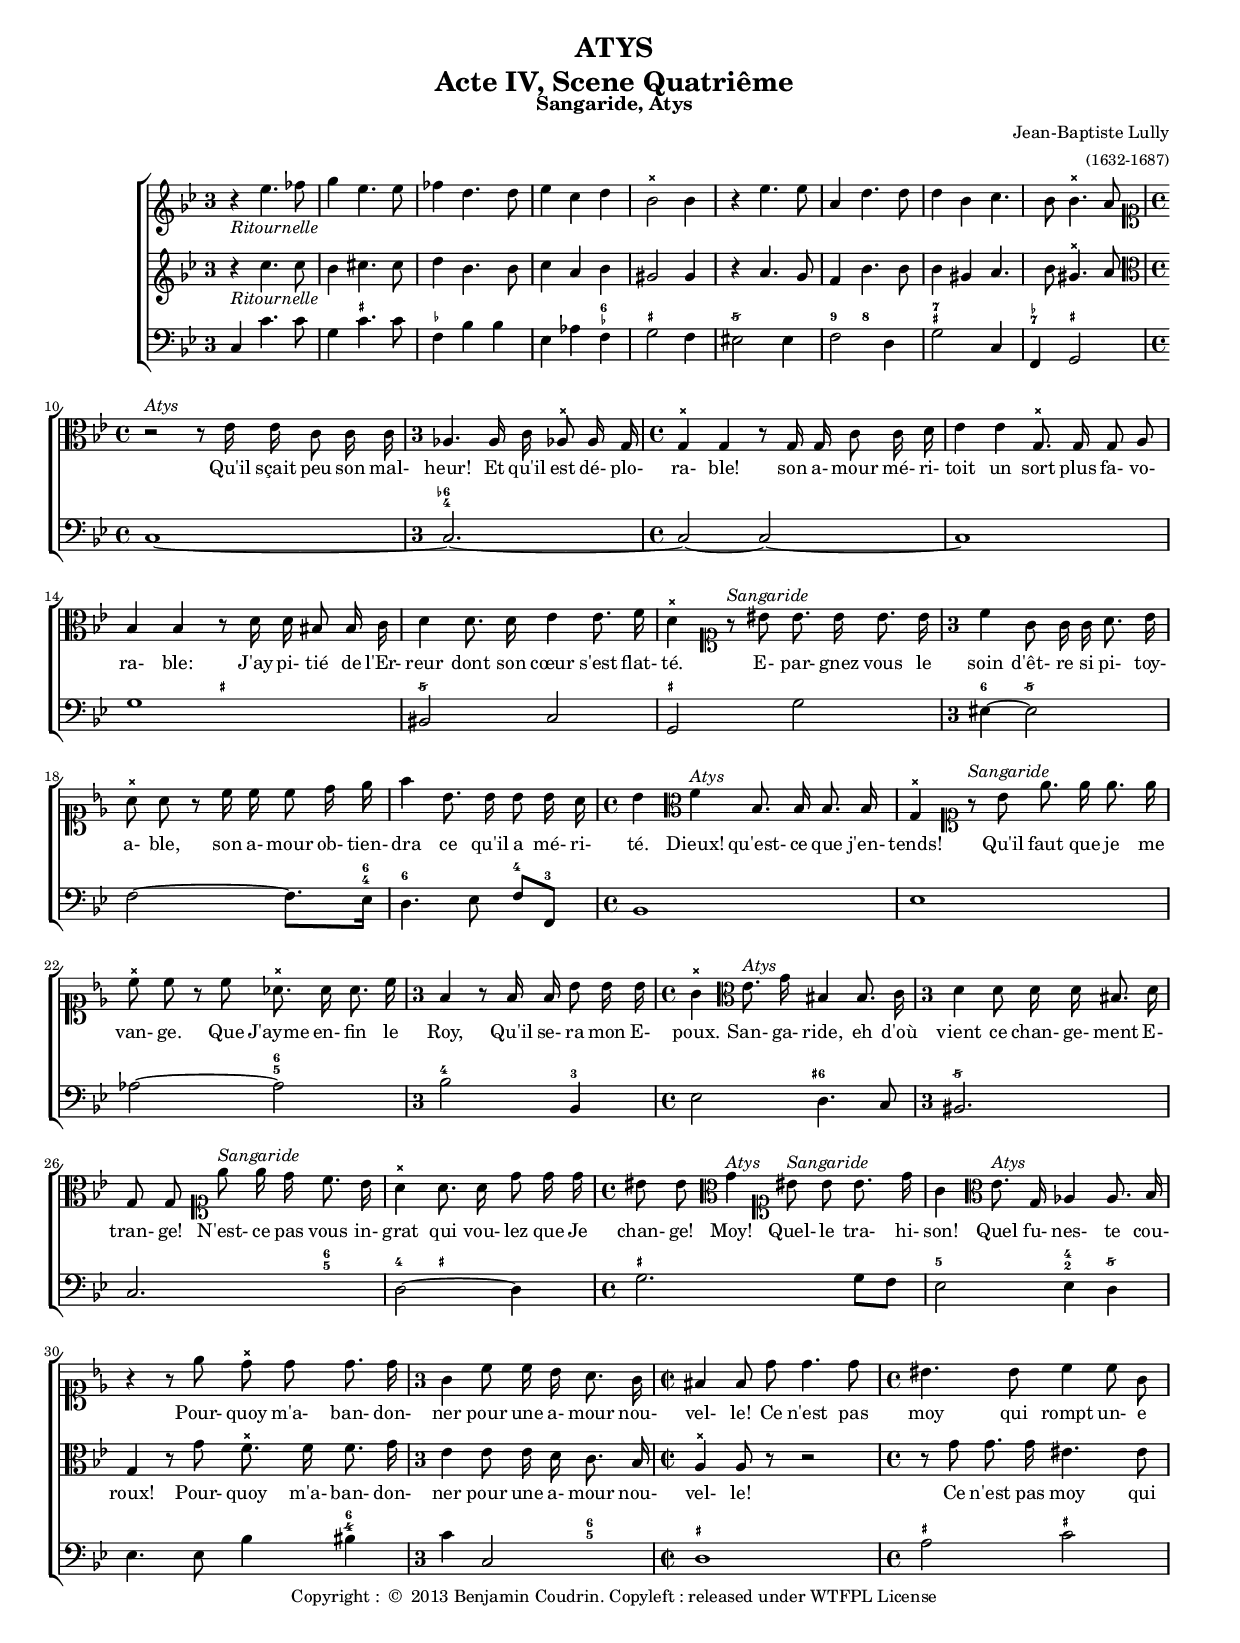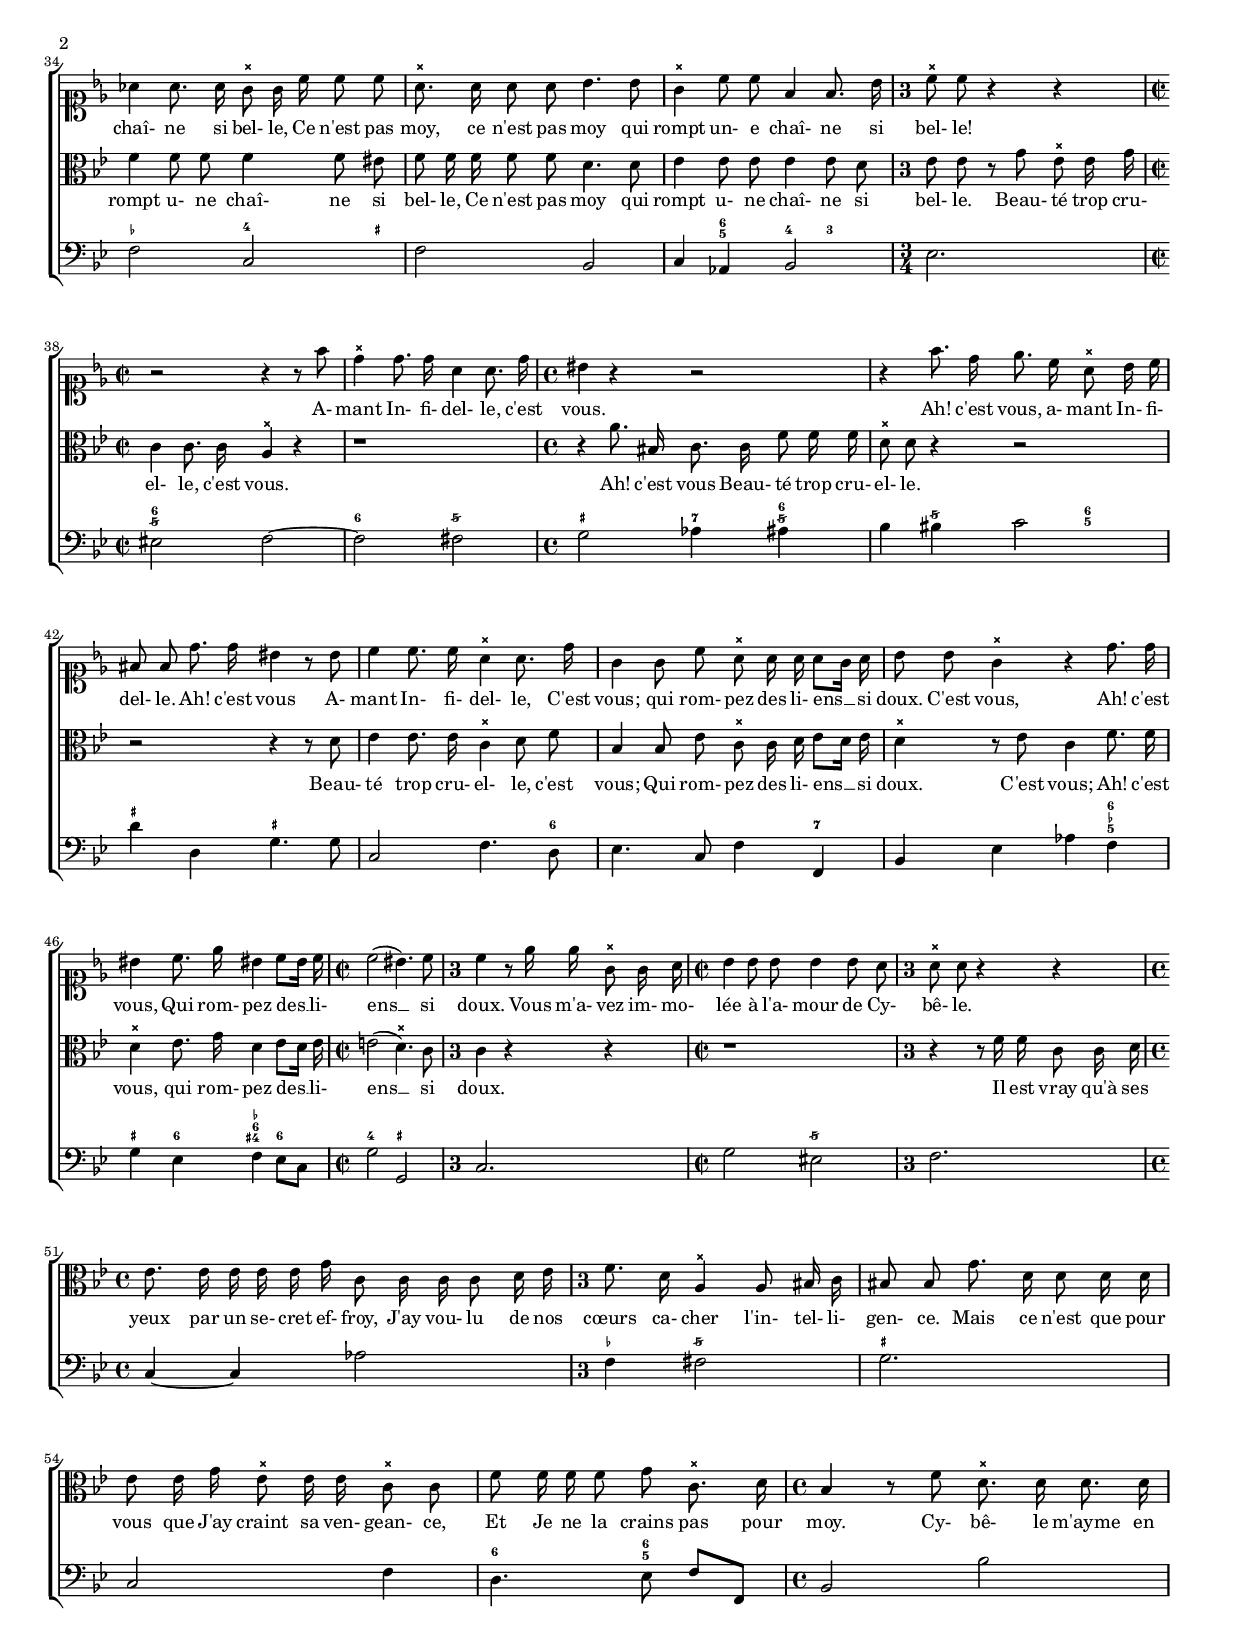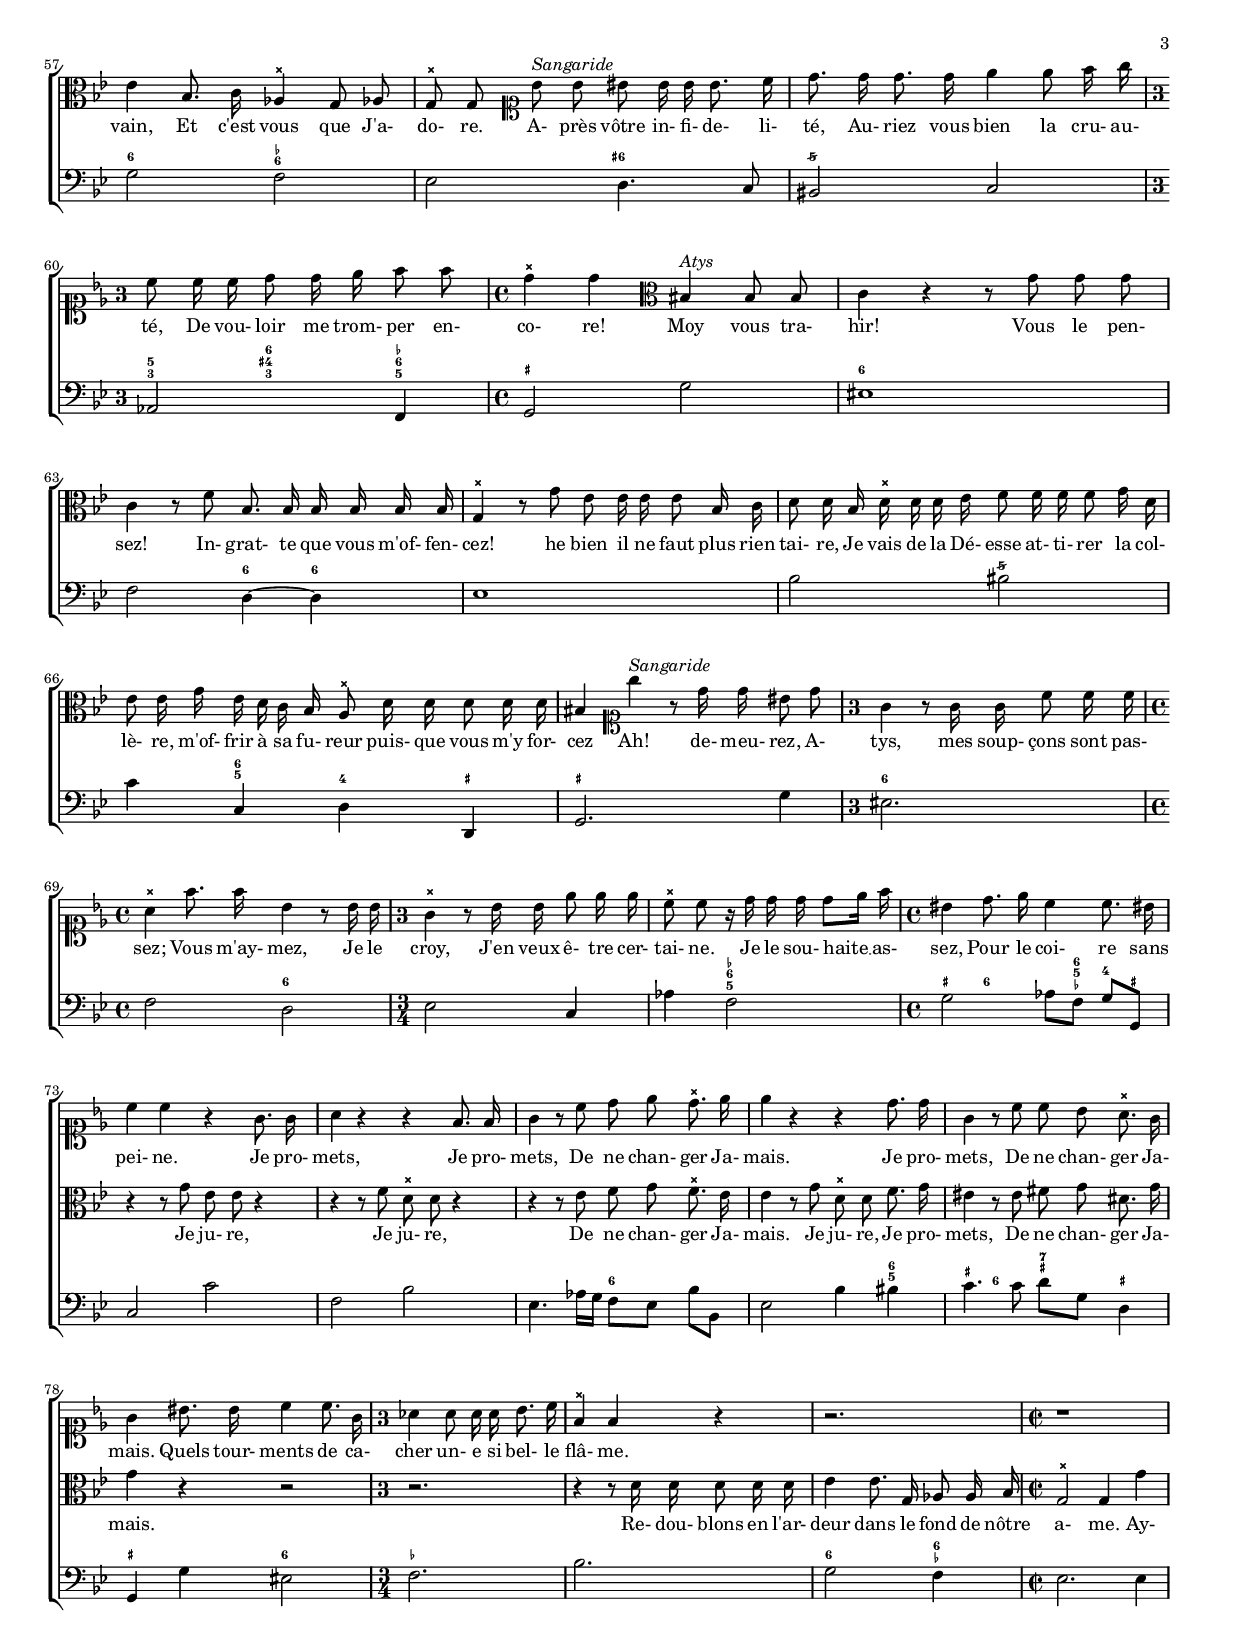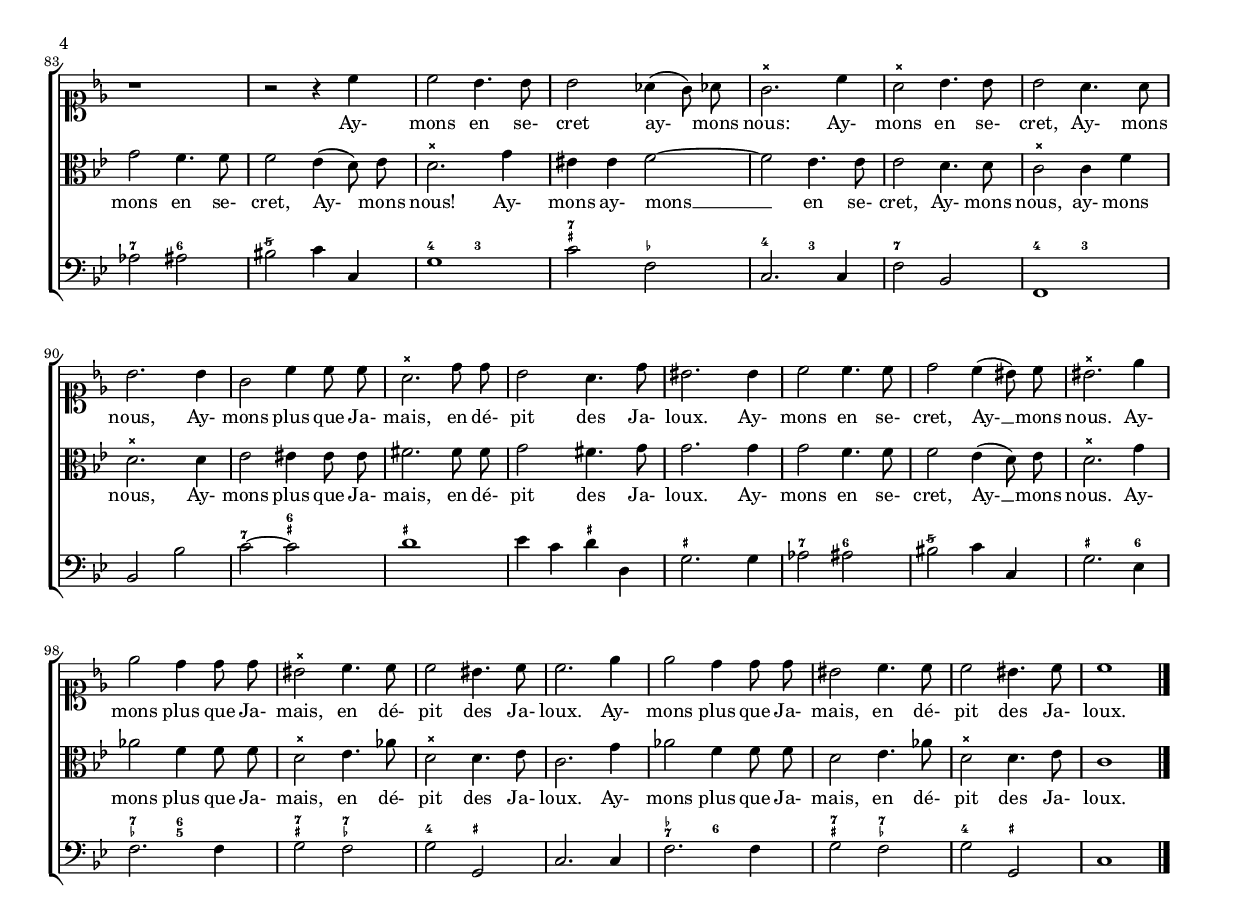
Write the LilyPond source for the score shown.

%%  acte4sc4.ly
%%  This file is part of the Earlilypond project
%% 
%%  Copyright (c) 2013 Benjamin Coudrin <benjamin.coudrin@gmail.com>
%%                All Rights Reserved
%%
%%  This program is free software. It comes without any warranty, to
%%  the extent permitted by applicable law. You can redistribute it
%%  and/or modify it under the terms of the Do What The Fuck You Want
%%  To Public License, Version 2, as published by Sam Hocevar. See
%%  http://sam.zoy.org/wtfpl/COPYING for more details.

\version "2.14.2"

#(set-default-paper-size "a4")
#(set-global-staff-size 15)

\paper {
  line-width    = 188\mm
  left-margin   = 10\mm
  top-margin    = 10\mm
  bottom-margin = 20\mm
  ragged-last-bottom = ##t 
  ragged-bottom = ##f
  annotate-spacing = ##f
  page-breaking = #ly:page-turn-breaking
  #(define page-breaking ly:page-turn-breaking)
}

\layout {
  \context {
    \RemoveEmptyStaffContext
  }
}

\header {
  title = \markup \center-column {"ATYS" \concat {"Acte IV, Scene Quatri" \char ##x00EA "me" }}
  subtitle = \markup \center-column { "Sangaride, Atys" }
  composer =  \markup \right-column { "Jean-Baptiste Lully" \small "(1632-1687)" }
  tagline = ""
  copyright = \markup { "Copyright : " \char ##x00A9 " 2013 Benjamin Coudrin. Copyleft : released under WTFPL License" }
}

\include "../../../3rdParty/Viole/ornements-viole.ly"
%% mensuation.ly
%% Author : Benjamin Coudrin, 2013

ter = {
  \override Staff.TimeSignature.style = #'single-digit
  \time 3/4
}

deux = {
  \override Staff.TimeSignature.style = #'single-digit
  \time 2/2
}

bin = {
  \override Staff.TimeSignature.style = #'default
  \time 4/4
}

bla = {
  \override Staff.TimeSignature.style = #'default
  \time 2/2
}

blater = {
  \once \override Staff.TimeSignature.stencil = #ly:text-interface::print 
  \once \override Staff.TimeSignature.text =
    #(markup (#:line ((markup (#:musicglyph "timesig.C22")
                              (#:raise -0.8 #:musicglyph "three")))
               ))
  \time 3/4
}


%% PREMIER DESSUS %%%%%%%%%%%%%%%%%%%%%%%%%%%%%%%%%%%%%%%%%%%%%%%%%%
premdessus = {
  \clef french
  \key g \minor
  \ter
  \relative c''' {
    r4_\markup{\italic{Ritournelle}}
    g4. aes8			| % 1
    bes4 g4. g8			| % 2
    aes4 f4. f8			| % 3
    g4 ees f			| % 4
    \vxmordant d2 d4		| % 5
    r g4. g8			| % 6
    c,4 f4. f8			| % 7
    f4 d ees4.			  % 8
    d8 \vxmordant d4. c8	| % 9
    \break
    
    \autoBeamOff
    \clef soprano
    \bin
    r1 r2. r1 r1 r1 r1 r1 r2.
    r2. r2. r1 r1 r1 r2. r1
    r2. r2. r2. r1 r1
    \break
    
    r4 r8 ees8 \vxmordant d d d8. d16
    \ter g,4 c8 c16 bes a8. g16
    \bla fis4 f8 d' d4. d8
    \bin bis4. bes8 c4 c8 g
    aes4 a8. a16 \vxmordant g8 g16 c c8 c
    \vxmordant a8. a16 a8 a bes4. bes8
    \vxmordant g4 c8 c f,4 f8. bes16
    \ter \vxmordant c8 c r4 r
    \bla r2 r4 r8 f8
    \vxmordant d4 d8. d16 a4 a8. d16
    \bin bis4 r4 r2
    r4 f'8. d16 ees8. c16 \vxmordant a8 bes16 c
    fis,8 f d'8. d16 bis4 r8 bes
    c4 c8. c16 \vxmordant a4 a8. d16
    g,4 g8 c \vxmordant a a16 a a8 [g16] a
    bes8 bes \vxmordant g4 r d'8. d16
    bis4 c8. ees16 bis4 c8 [bes16] c
    \bla c2 (bis4.) c8
    \ter c4 r8 ees16 ees \vxmordant g,8 g16 a
    \bla bes4 bes8 bes bes4 bes8 a
    \ter \vxmordant a8 a r4 r
    \bin r1 r2. r2. r2. r2.
    r1 r1 r1 r1
    r2. r1 r1 r1 r1 r1 r1 r1
    r2.
    
    \bin \vxmordant a4 f'8. f16 bes,4 r8 bes16 bes
    \ter \vxmordant g4 r8 bes16 bes ees8 ees16 ees
    \vxmordant c8 c r16 d d d d8 [ees16] f
    \bin bis,4 d8. ees16 c4 c8. bis16
    \break
    
    c4 c r g8. g16
    a4 r4 r4 f8. f16
    g4 r8 c8 d ees \vxmordant d8. ees16
    ees4 r r d8. d16
    g,4 r8 c c bes8 \vxmordant a8. g16
    g4 bis8. bes16 c4 c8. g16
    \ter aes4 a8 a16 a bes8. c16
    \vxmordant f,4 f r
    r2. \bla r1 r1
    r2 r4 c'4
    c2 bes4. bes8
    bes2 aes4 (g8) aes
    \vxmordant g2. c4
    \vxmordant a2 bes4. bes8
    bes2 a4. a8
    bes2. bes4
    g2 c4 c8 c
    \vxmordant a2. d8 d
    bes2 a4. d8
    bis2. bes4
    c2 c4. c8
    d2 c4 (bis8) c
    \vxmordant bis2. ees4
    ees2 d4 d8 d
    \vxmordant bis2 c4. c8
    c2 bis4. c8
    c2. ees4
    ees2 d4 d8 d
    bis2 c4. c8
    c2 bis4. c8
    c1
  }
}

lyrun = \lyricmode {
  % Ritournelle
  _ _ _ _ _ _ _ _ _ _ _ _ _ _ _ _ _ _ _ _ _ _ _ _
  Pour- quoy m'a- ban- don- ner
  pour une a- mour nou- vel- le!
  Ce n'est pas moy qui rompt un- e
  \markup{\concat{cha \char ##x00EE -}} ne
  si bel- le,
  Ce n'est pas moy, ce n'est pas moy
  qui rompt un- e
  \markup{\concat{cha \char ##x00EE -}} ne
  si bel- le!
  A- mant In- fi- del- le, c'est vous.
  Ah! c'est vous, a- mant In- fi- del- le.
  Ah! c'est vous A- mant In- fi- del- le,
  C'est vous; qui rom- pez des li- ens __ si doux.
  C'est vous, Ah! c'est vous,
  Qui rom- pez des __ li- ens __ si doux.
  Vous m'a- vez im- mo- lée à l'a- mour de
  Cy- \markup{\concat{b \char ##x00EA -}} le.
  
  sez; Vous m'ay- mez,
  Je le croy, J'en veux
  \markup{\concat{\char ##x00EA -}} tre
  cer- tai- ne.
  Je le sou- haite __ as- sez,
  Pour le coi- re sans pei- ne.
  Je pro- mets, Je pro- mets,
  De ne chan- ger Ja- mais.
  Je pro- mets, De ne chan- ger Ja- mais.
  Quels tour- ments de ca- cher un- e si bel- le 
  \markup{\concat{fl \char ##x00E2 -}} me.
  Ay- mons en se- cret ay- mons nous:
  Ay- mons en se- cret, Ay- mons nous,
  Ay- mons plus que Ja- mais,
  en dé- pit des Ja- loux.
  Ay- mons en se- cret, Ay- __ mons nous.
  Ay- mons plus que Ja- mais,
  en dé- pit des Ja- loux.
  Ay- mons plus que Ja- mais,
  en dé- pit des Ja- loux.
}

%% SECOND DESSUS  %%%%%%%%%%%%%%%%%%%%%%%%%%%%%%%%%%%%%%%%%%%%%%%%%%
secdessus = {
  \clef french
  \key g \minor
  \ter
  \relative c'' {
    r4_\markup{\italic{Ritournelle}}
    ees4. ees8 			| % 1
    d4 eis4. ees8		| % 2
    f4 d4. d8			| % 3
    ees4 c d			| % 4
    bis2 bes4			| % 5
    r c4. bes8			| % 6
    a4 d4. d8			| % 7
    d4 bis c4.			  % 8
    d8 \vxmordant bis4. c8	| % 9
    
    \autoBeamOff
    \clef alto
    \bin r2^\markup{\italic{Atys}}
    r8 ees,16 ees c8 c16 c
    \ter aes4. a16 c \vxmordant aes8 a16 g
    \bin \vxmordant g4 g r8 g16 g c8 c16 d
    ees4 ees \vxmordant g,8. g16 g8 a
    bes4 bes r8 d16 d bis8 bes16 c
    d4 d8. d16 ees4 ees8. f16
    \vxmordant d4
    
    \clef soprano
    r8^\markup{\italic{Sangaride}}
    bis'8 bes8. bes16 bes8. bes16
    \ter c4 g8 g16 g a8. bes16
    \vxmordant a8 a r c16 c c8 d16 ees
    f4 bes,8. bes16 bes8 bes16 a
    \bin bes4
    
    \clef alto
    f4^\markup{\italic{Atys}}
    bes,8. bes16 bes8. bes16
    \vxmordant g4
    
    \clef soprano
    r8^\markup{\italic{Sangaride}}
    bes'8 ees8. ees16 ees8. ees16
    \vxmordant c8 c r c
    \vxmordant aes8. a16 a8. c16
    \ter f,4 r8 f16 f bes8 bes16 bes
    \bin \vxmordant g4
    
    \clef alto
    ees8.^\markup{\italic{Atys}}
    g16 bis,4 bes8. c16
    \ter d4 d8 d16 d bis8. d16
    g,8 g
  
    \clef soprano
    ees''8^\markup{\italic{Sangaride}}
    ees16 d c8. bes16
    \vxmordant a4 a8. a16
    d8 d16 d
    \bin bis8 bes
    
    \clef alto
    g4^\markup{\italic{Atys}}
    
    \clef soprano
    bis8^\markup{\italic{Sangaride}}
    bes bes8. d16
    g,4
    
    \clef alto
    ees8.^\markup{\italic{Atys}} g,16
    aes4 a8. bes16
    g4 r8 g'8 \vxmordant f8. f16 f8. g16
    \ter ees4 ees8 ees16 d c8. bes16
    \bla \vxmordant a4 a8 r r2
    \bin r8 g'8 g8. g16 eis4. ees8
    f4 f8 f f4 f8 eis
    f8 f16 f f8 f d4. d8
    ees4 ees8 ees ees4 ees8 d
    \ter ees8 ees r g \vxmordant ees ees16 g
    \bla c,4 c8. c16 \vxmordant a4 r
    r1
    \bin r4 a'8. bis,16 c8. c16 f8 f16 f
    \vxmordant d8 d r4 r2
    r2 r4 r8 d
    ees4 ees8. ees16 \vxmordant c4 d8 f
    bes,4 bes8 ees \vxmordant c c16 d ees8 [d16] ees
    \vxmordant d4 r8 ees c4 f8. f16
    \vxmordant d4 ees8. g16 d4 ees8 [d16] ees
    \bla e2 (\vxmordant d4.) c8
    \ter c4 r r
    \bla r1
    \ter r4 r8 f16 f c8 c16 d
    \break
    \bin ees8. ees16 ees ees ees g c,8 c16 c c8 d16 ees
    \ter f8. d16 \vxmordant a4 a8 bis16 c
    bis8 bes g'8. d16 d8 d16 d
    ees8 ees16 g \vxmordant ees8 ees16 ees \vxmordant c8 c
    f8 f16 f f8 g \vxmordant c,8. d16
    \bin bes4 r8 f'8 \vxmordant d8. d16 d8. d16
    ees4 bes8. c16 \vxmordant aes4 g8 aes
    \vxmordant g g
    
    \clef soprano
    bes'8^\markup{\italic{Sangaride}}
    bes bis bes16 bes bes8. c16
    d8. d16 d8. d16 ees4 ees8 f16 g
    \ter c,8 c16 c d8 d16 ees f8 f
    \bin \vxmordant d4 d
    
    \clef alto
    bis,^\markup{\italic{Atys}}
    bes8 bes
    c4 r4 r8 g'8 g g
    c,4 r8 f8 bes,8. bes16 bes bes bes bes
    \vxmordant g4 r8 g' ees ees16 ees ees8 bes16 c
    d8 d16 bes \vxmordant d d d ees
    f8 f16 f f8 g16 d
    ees8 ees16 g ees d c bes \vxmordant a8 d16 d d8 d16 d
    bis4
    
    \clef soprano
    g''4^\markup{\italic{Sangaride}}
    r8 d16 d bis8 d
    \ter g,4 r8 g16 g c8 c16 c
    \break
    
    \bin r1 r2. r2. r1
    
    \clef alto
    r4 r8 g ees ees r4
    r4 r8 f \vxmordant d d r4
    r4 r8 ees f g \vxmordant f8. ees16
    ees4 r8 g \vxmordant d d f8. g16
    eis4 r8 ees fis g dis8. g16
    g4 r4 r2
    \ter r2.
    r4 r8 d16 d d8 d16 d
    ees4 ees8. g,16 aes8 a16 bes
    \bla \vxmordant g2 g4 g'
    g2 f4. f8
    f2 ees4 (d8) ees
    \vxmordant d2. g4
    eis ees f2 ~
    f ees4. ees8
    ees2 d4. d8
    \vxmordant c2 c4 f
    \vxmordant d2. d4
    ees2 eis4 ees8 ees
    fis2. f8 f
    g2 fis4. g8
    g2. g4
    g2 f4. f8
    f2 ees4 (d8) ees
    \vxmordant d2. g4
    aes2 f4 f8 f
    \vxmordant d2 ees4. aes8
    \vxmordant d,2 d4. ees8
    c2. g'4
    aes2 f4 f8 f
    d2 ees4. aes8
    \vxmordant d,2 d4. ees8
    c1
  }
}

lyrdeux = \lyricmode {
  % Ritournelle
  _ _ _ _ _ _ _ _ _ _ _ _ _ _ _ _ _ _ _ _ _ _ _ _
  % Atys
  Qu'il sçait peu son mal- heur!
  Et qu'il est dé- plo- ra- ble!
  son a- mour mé- ri- toit
  un sort plus fa- vo- ra- ble:
  J'ay pi- tié de l'Er- reur
  dont son \markup{\concat{c \char ##x0153 ur}}
  s'est flat- té.
  
  % Sangaride
  E- par- gnez vous le soin
  \markup{\concat{d' \char ##x00EA t-}} re si
  pi- toy- a- ble,
  son a- mour ob- tien- dra
  ce qu'il a mé- ri- té.
  
  % Atys
  Dieux! qu'est- ce que j'en- tends!
  
  % Sangaride
  Qu'il faut que je me van- ge.
  Que J'ayme en- fin le Roy,
  Qu'il se- ra mon E- poux.
  
  % Atys
  San- ga- ride, eh d'où vient
  ce chan- ge- ment E- tran- ge!
  
  % Sangaride
  N'est- ce pas vous in- grat
  qui vou- lez que Je chan- ge!
  
  % Atys
  Moy!
  
  % Sangaride
  Quel- le tra- hi- son!
  
  % Atys
  Quel fu- nes- te cou- roux!
  Pour- quoy m'a- ban- don- ner
  pour une a- mour nou- vel- le!
  Ce n'est pas moy qui rompt u- ne
  \markup{\concat{cha \char ##x00EE -}} ne
  si bel- le,
  Ce n'est pas moy qui rompt u- ne
  \markup{\concat{cha \char ##x00EE -}} ne
  si bel- le.
  Beau- té trop cru- el- le, c'est vous.
  Ah! c'est vous Beau- té trop cru- el- le.
  Beau- té trop cru- el- le, c'est vous;
  Qui rom- pez des li- ens __ si doux.
  C'est vous; Ah! c'est vous, qui rom- pez
  des __ li- ens __ si doux.
  Il est vray qu'à ses yeux par un
  se- cret ef- froy, J'ay vou- lu de nos
  \markup{\concat{c \char ##x0153 urs}}
  ca- cher l'in- tel- li- gen- ce.
  Mais ce n'est que pour vous que J'ay
  craint sa ven- gean- ce,
  Et Je ne la crains pas pour moy.
  Cy- \markup{\concat{b \char ##x00EA -}} le
  m'ayme en vain, Et c'est vous que J'a- do- re.
  
  % Sangaride
  A- près \markup{\concat{v \char ##x00F4 tre}}
  in- fi- de- li- té,
  Au- riez vous bien la cru- au- té,
  De vou- loir me trom- per en- co- re!
  
  % Atys
  Moy vous tra- hir! Vous le pen- sez!
  In- grat- te que vous m'of- fen- cez!
  he bien il ne faut plus rien tai- re,
  Je vais de la Dé- esse at- ti- rer
  la col- lè- re, m'of- frir à sa
  fu- reur puis- que vous m'y for- cez
  
  % Sangaride
  Ah! de- meu- rez, A- tys, mes soup- çons
  sont pas-
  
  % Atys
  Je ju- re, Je ju- re,
  De ne chan- ger Ja- mais.
  Je ju- re, Je pro- mets,
  De ne chan- ger Ja- mais.
  Re- dou- blons en l'ar- deur
  dans le fond de
  \markup{\concat{n \char ##x00F4 tre}} a- me.
  Ay- mons en se- cret, Ay- mons nous!
  Ay- mons ay- mons __ en se- cret,
  Ay- mons nous, ay- mons nous, 
  Ay- mons plus que Ja- mais,
  en dé- pit des Ja- loux.
  Ay- mons en se- cret, Ay- __ mons nous.
  Ay- mons plus que Ja- mais,
  en dé- pit des Ja- loux.
  Ay- mons plus que Ja- mais,
  en dé- pit des Ja- loux.
}

%% BASSE CONTINUE %%%%%%%%%%%%%%%%%%%%%%%%%%%%%%%%%%%%%%%%%%%%%%%%%%
bassefig = \figuremode {
  s2.| % 
  s4 <_+>2| %  
  <_->4 s2| % 
  s2 <6 _->4| % 
  <_+>2 s4| % 
  <5/>2 s4| % 
  <9>4 <8>2| % 
  <7 _+>2 s4| % 
  <_- 7>4 <_+>2| % 
  s1| % 
  <6- 4>2.| % 
  s1| % 
  s1| % 
  s2 <_+>| % 
  <5/> s| % 
  <_+> s| % 
  <6>4 <5/>2| % 
  s2 s8. <6 4>16| % 
  <6>2 <4>8 <3>| % 
  s1| % 
  s1| % 
  s2 <6 5>| % 
  <4> <3>4| % 
  s2 <6+>| % 
  <5/>2.| % 
  s2 <6 5>4| % 
  <4> <_+> s| % 
  <_+>1| % 
  <5>2 <4 2>4 <5/>| % 
  s2. <6 4/>4| % 
  s2 <6 5>4| % 
  <_+>1| % 
  <_+>2 <_+>
  <_-> <4>4. <_+>8
  s1
  s4 <6 5> <4> <3>
  s2.
  <6 5/>2 s
  <6> <5/>
  <_+> <7>4 <6 5/>
  s <5/> s <6 5>
  <_+>2 <_+>2
  s2 s4. <6>8
  s2. <7>4
  s2. <6 _- 5>4
  <_+> <6> <_- 6 4+> <6>
  <4>2 <_+>
  s2.
  s2 <5/>
  s2.
  s1
  <_->4 <5/>2
  <_+>2.
  s2.
  <6>4. <6 5>8 s4
  s1
  <6>2 <_- 6>
  s <6+>
  <5/> s
  <5 3>4 <6 4+ 3> <_- 6 5>
  <_+>2 s
  <6>1
  s2 <6>4 <6>
  s1 s2 <5/>
  s4 <6 5> <4> <_+>
  <_+>2. s4
  <6>2.
  s2 <6>
  s2.
  s4 <_- 6 5>2
  <_+>4 <6> s8 <6 5 _-> <4> <_+>
  s1
  s1
  s2 <6>
  s2. <6 5>4
  <_+> <6> <7 _+> <_+>
  <_+>2 <6>
  <_->2.
  s
  <6>2 <6 _->4
  s1
  <7>2 <6>
  <5/> s
  <4> <3>
  <7 _+> <_->
  <4> <3>
  <7> s
  <4> <3>
  s1
  <7>2 <6 _+>
  <_+>1
  s2 <_+>
  <_+> s
  <7> <6>
  <5/> s
  <_+>2. <6>4
  <7 _->2 <6 5>
  <7 _+> <7 _->
  <4> <_+>
  s1
  <_- 7>2 <6>
  <7 _+> <7 _->
  <4> <_+>
  s1
}

basse = {
  \clef bass
  \key g \minor
  \ter
  \relative c {
    c4 c'4. c8		| % 1
    g4 c4. c8		| % 2
    f,4 bes bes		| % 3
    ees, aes f		| % 4
    g2 f4		| % 5
    eis2 ees4		| % 6
    f2 d4		| % 7
    g2 c,4		| % 8
    f,4 g2		| % 9
    \bin c1 ~		| % 10
    \ter c2. ~		| % 11
    \bin c2 ~ c2 ~	| % 12
    c1			| % 13
    g'			| % 14
    bis,2 c		| % 15
    g g'		| % 16
    \ter eis4 ~ eis2	| % 17
    f2 ~ f8. [ees16]
    d4. ees8 f [f,]
    \bin bes1
    ees
    aes2 ~ aes
    \ter bes bes,4
    \bin ees2 d4. c8
    \ter bis2.
    c
    d2 ~ d4
    \bin g2. g8 [f]
    ees2 ees4 d
    ees4. ees8 bes'4 bis
    \ter c c,2
    \bla d1
    a'2 c
    f, c
    f bes,
    c4 aes bes2
    ees2.
    eis2 f ~
    f fis
    g aes4 ais
    bes4 bis c2
    d4 d, g4. g8
    c,2 f4. d8
    ees4. c8 f4 f,
    bes ees aes f
    g ees f ees8 [c]
    \bla g'2 g,
    \ter c2.
    \bla g'2 eis
    \ter f2.
    \bin c4 ~ c aes'2
    \ter f4 fis2
    g2.
    c,2 f4
    d4. ees8 f [f,]
    \bin bes2 bes'
    g f
    ees d4. c8
    bis2 c
    \ter aes f4
    \bin g2 g'
    eis1
    f2 d4 ~ d
    ees1
    bes'2 bis
    c4 c, d d,
    g2. g'4
    \ter eis2.
    \bin f2 d
    ees2 c4
    aes'4 f2
    g2 aes8 [f] g [g,]
    c2 c'
    f, bes
    ees,4. aes16 [g]
    f8 [ees] bes' [bes,]
    ees2 bes'4 bis
    c4. c8 d [g,] d4
    g, g' eis2
    f2.
    bes2.
    g2 f4
    \bla ees2. ees4
    aes2 ais
    bis c4 c,
    g'1
    c2 f,
    c2. c4
    f2 bes,
    f1
    bes2 bes'
    c ~ c
    d1
    ees4 c d d,
    g2. g4 aes2 ais
    bis c4 c,
    g'2. ees4
    f2. f4
    g2 f
    g g,
    c2. c4
    f2. f4
    g2 f
    g g,
    c1
  }
  \bar "|."
}


%% CONDUCTEUR     %%%%%%%%%%%%%%%%%%%%%%%%%%%%%%%%%%%%%%%%%%%%%%%%%%
\score {
  \new StaffGroup  <<
    \new Voice = "premdess" <<\override Staff.BarLine #'allow-span-bar = ##f #(set-accidental-style 'forget) \premdessus >>
    \new Lyrics \lyricsto premdess { \lyrun }
    \new Voice = "secdess" << \override Staff.BarLine #'allow-span-bar = ##f #(set-accidental-style 'forget) \secdessus >>
    \new Lyrics \lyricsto secdess { \lyrdeux }
    \new Staff <<
      \override Staff.BarLine #'allow-span-bar = ##f
      #(set-accidental-style 'forget)
      \figuremode { \bassefig }
      \basse
    >>
 >>
}